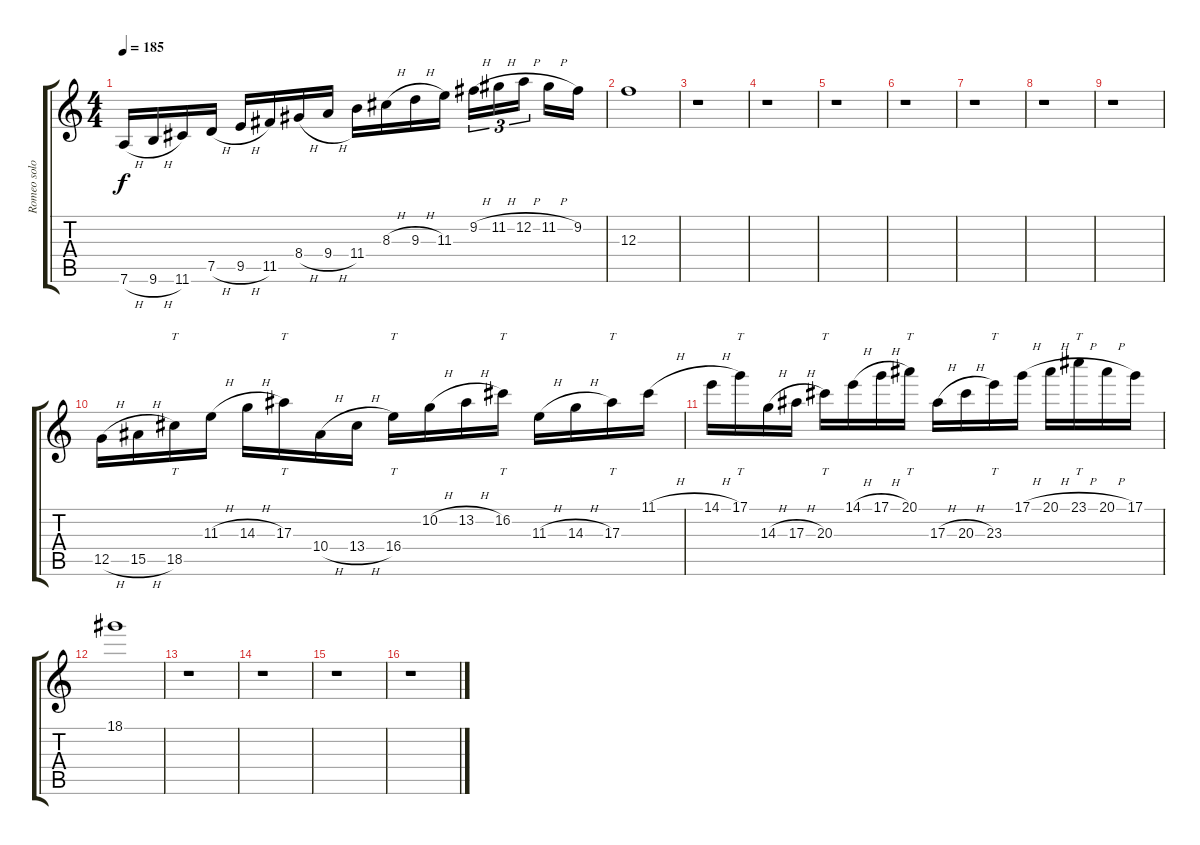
\track ("Romeo solos" "Romeo solo") {instrument distortionguitar}
\staff {score tabs}
\tuning (D4 A3 F3 C3 G2 D2) {hide}
\ts (4 4)
\tempo 185
\clef g2
\ks c
7.6{h}.16{dy f} 9.6{h}.16 11.6.16 7.5{h}.16 9.5{h}.16 11.5.16 8.4{h}.16 9.4{h}.16 11.4.16 8.3{h}.16 9.3{h}.16 11.3.16 9.2{h}.16{tu (3 2)} 11.2{h}.16{tu (3 2)} 12.2{h}.16{tu (3 2)} 11.2{h}.16 9.2.16 |
12.3.1 |
r.1 |
r.1 |
r.1 |
r.1 |
r.1 |
r.1 |
r.1 |
12.5{h}.16 15.5{h}.16 18.5.16{tt} 11.3{h}.16 14.3{h}.16 17.3.16{tt} 10.4{h}.16 13.4{h}.16 16.4.16{tt} 10.2{h}.16 13.2{h}.16 16.2.16{tt} 11.3{h}.16 14.3{h}.16 17.3.16{tt} 11.1{h}.16 |
14.1{h}.16 17.1.16{tt} 14.3{h}.16 17.3{h}.16 20.3.16{tt} 14.1{h}.16 17.1{h}.16 20.1.16{tt} 17.3{h}.16 20.3{h}.16 23.3.16{tt} 17.1{h}.16 20.1{h}.16 23.1{h}.16{tt} 20.1{h}.16 17.1.16 |
18.1.1 |
r.1 |
r.1 |
r.1 |
r.1
